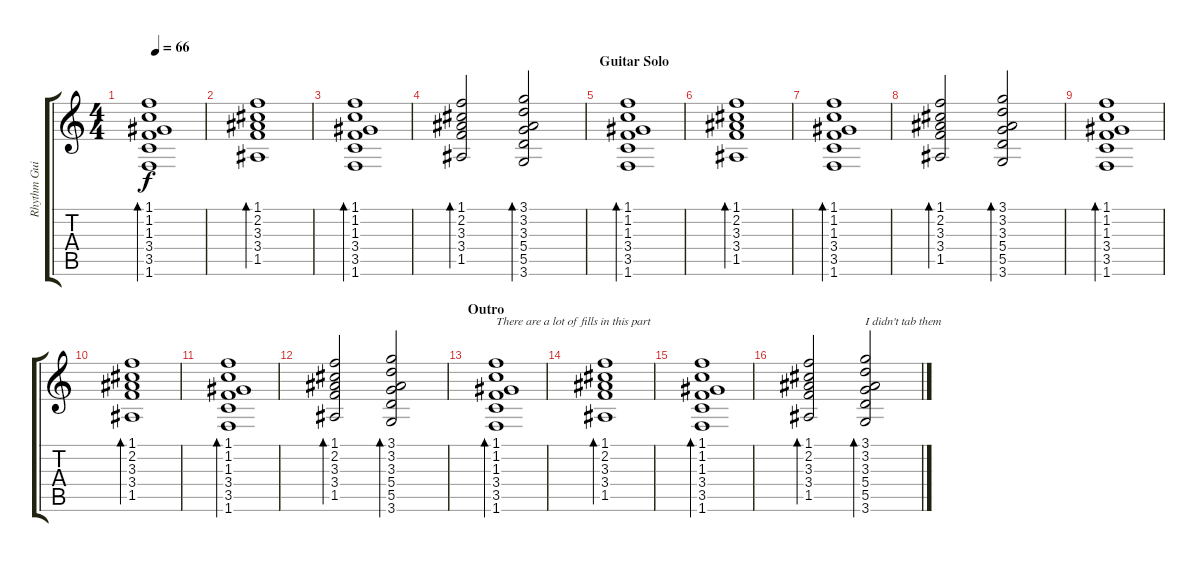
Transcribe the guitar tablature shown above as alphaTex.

\track ("Rhythm Guitar" "Rhythm Gui") {instrument electricguitarclean}
\staff {score tabs}
\tuning (E4 B3 G3 D3 A2 E2) {hide}
\ts (4 4)
\tempo 66
\clef g2
\ks c
(1.1 1.2 1.3 3.4 3.5 1.6).1{bd 120 dy f} |
(1.1 2.2 3.3 3.4 1.5).1{bd 120} |
(1.1 1.2 1.3 3.4 3.5 1.6).1{bd 120} |
(1.1 2.2 3.3 3.4 1.5).2{bd 120} (3.1 3.2 3.3 5.4 5.5 3.6).2{bd 120} |
\section ("" "Guitar Solo")
(1.1 1.2 1.3 3.4 3.5 1.6).1{bd 120} |
(1.1 2.2 3.3 3.4 1.5).1{bd 120} |
(1.1 1.2 1.3 3.4 3.5 1.6).1{bd 120} |
(1.1 2.2 3.3 3.4 1.5).2{bd 120} (3.1 3.2 3.3 5.4 5.5 3.6).2{bd 120} |
(1.1 1.2 1.3 3.4 3.5 1.6).1{bd 120} |
(1.1 2.2 3.3 3.4 1.5).1{bd 120} |
(1.1 1.2 1.3 3.4 3.5 1.6).1{bd 120} |
(1.1 2.2 3.3 3.4 1.5).2{bd 120} (3.1 3.2 3.3 5.4 5.5 3.6).2{bd 120} |
\section ("" "Outro")
(1.1 1.2 1.3 3.4 3.5 1.6).1{bd 120 txt "There are a lot of fills in this part"} |
(1.1 2.2 3.3 3.4 1.5).1{bd 120} |
(1.1 1.2 1.3 3.4 3.5 1.6).1{bd 120} |
(1.1 2.2 3.3 3.4 1.5).2{bd 120} (3.1 3.2 3.3 5.4 5.5 3.6).2{bd 120 txt "I didn't tab them"}
